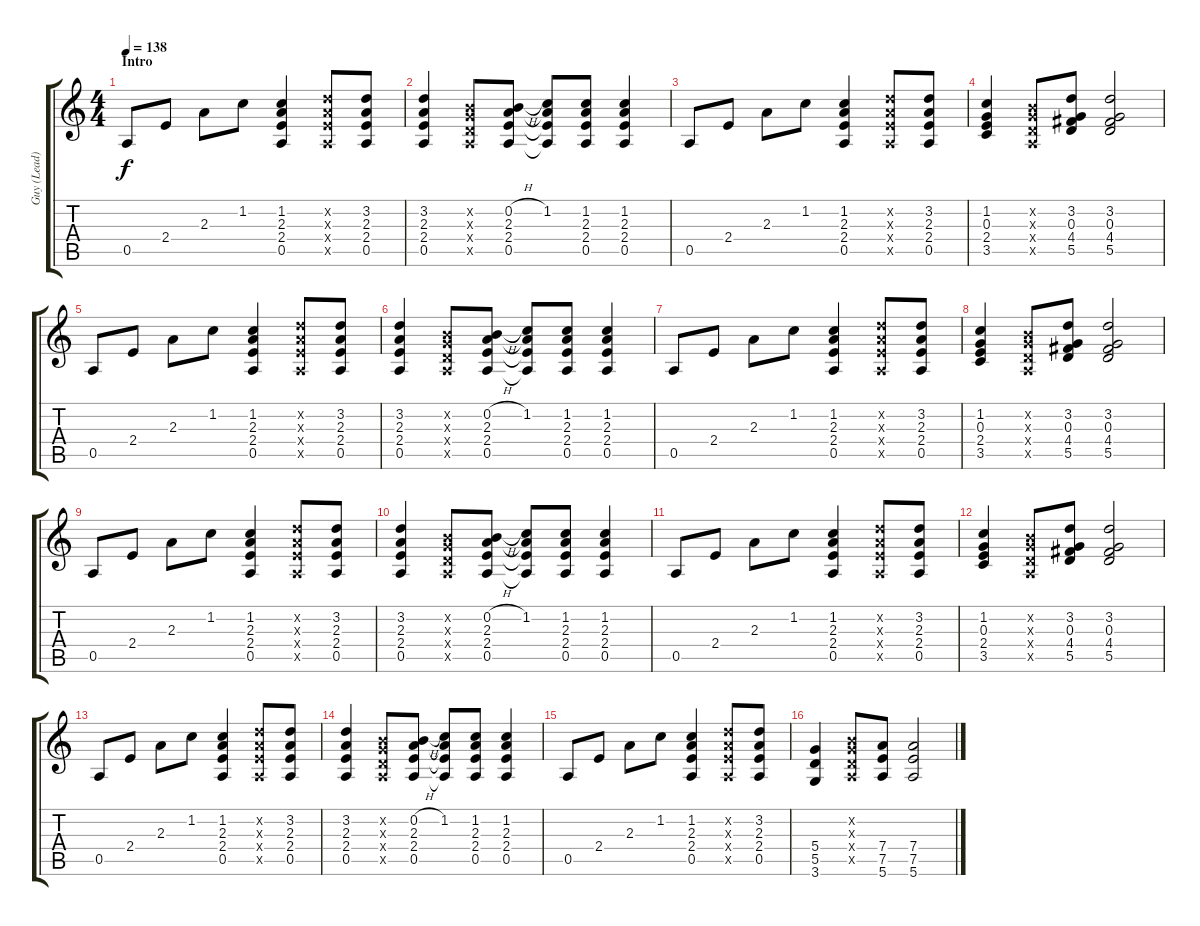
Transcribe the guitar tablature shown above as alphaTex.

\track ("Guy (Lead)" "Guy (Lead)") {instrument distortionguitar}
\staff {score tabs}
\tuning (E4 B3 G3 D3 A2 E2) {hide}
\ts (4 4)
\section ("" "Intro")
\tempo 138
\clef g2
\ks c
0.5.8{dy f instrument distortionguitar} 2.4.8 2.3.8 1.2.8 (1.2 2.3 2.4 0.5).4 (3.2{x} 2.3{x} 2.4{x} 0.5{x}).8 (3.2 2.3 2.4 0.5).8 |
(3.2 2.3 2.4 0.5).4 (0.2{x} 0.3{x} 0.4{x} 0.5{x}).8 (0.2{h} 2.3 2.4 0.5).8 (1.2 2.3{t} 2.4{t} 0.5{t}).8 (1.2 2.3 2.4 0.5).8 (1.2 2.3 2.4 0.5).4 |
0.5.8 2.4.8 2.3.8 1.2.8 (1.2 2.3 2.4 0.5).4 (3.2{x} 2.3{x} 2.4{x} 0.5{x}).8 (3.2 2.3 2.4 0.5).8 |
(1.2 0.3 2.4 3.5).4 (0.2{x} 0.3{x} 0.4{x} 0.5{x}).8 (3.2 0.3 4.4 5.5).8 (3.2 0.3 4.4 5.5).2 |
0.5.8 2.4.8 2.3.8 1.2.8 (1.2 2.3 2.4 0.5).4 (3.2{x} 2.3{x} 2.4{x} 0.5{x}).8 (3.2 2.3 2.4 0.5).8 |
(3.2 2.3 2.4 0.5).4 (0.2{x} 0.3{x} 0.4{x} 0.5{x}).8 (0.2{h} 2.3 2.4 0.5).8 (1.2 2.3{t} 2.4{t} 0.5{t}).8 (1.2 2.3 2.4 0.5).8 (1.2 2.3 2.4 0.5).4 |
0.5.8 2.4.8 2.3.8 1.2.8 (1.2 2.3 2.4 0.5).4 (3.2{x} 2.3{x} 2.4{x} 0.5{x}).8 (3.2 2.3 2.4 0.5).8 |
(1.2 0.3 2.4 3.5).4 (0.2{x} 0.3{x} 0.4{x} 0.5{x}).8 (3.2 0.3 4.4 5.5).8 (3.2 0.3 4.4 5.5).2 |
0.5.8 2.4.8 2.3.8 1.2.8 (1.2 2.3 2.4 0.5).4 (3.2{x} 2.3{x} 2.4{x} 0.5{x}).8 (3.2 2.3 2.4 0.5).8 |
(3.2 2.3 2.4 0.5).4 (0.2{x} 0.3{x} 0.4{x} 0.5{x}).8 (0.2{h} 2.3 2.4 0.5).8 (1.2 2.3{t} 2.4{t} 0.5{t}).8 (1.2 2.3 2.4 0.5).8 (1.2 2.3 2.4 0.5).4 |
0.5.8 2.4.8 2.3.8 1.2.8 (1.2 2.3 2.4 0.5).4 (3.2{x} 2.3{x} 2.4{x} 0.5{x}).8 (3.2 2.3 2.4 0.5).8 |
(1.2 0.3 2.4 3.5).4 (0.2{x} 0.3{x} 0.4{x} 0.5{x}).8 (3.2 0.3 4.4 5.5).8 (3.2 0.3 4.4 5.5).2 |
0.5.8 2.4.8 2.3.8 1.2.8 (1.2 2.3 2.4 0.5).4 (3.2{x} 2.3{x} 2.4{x} 0.5{x}).8 (3.2 2.3 2.4 0.5).8 |
(3.2 2.3 2.4 0.5).4 (0.2{x} 0.3{x} 0.4{x} 0.5{x}).8 (0.2{h} 2.3 2.4 0.5).8 (1.2 2.3{t} 2.4{t} 0.5{t}).8 (1.2 2.3 2.4 0.5).8 (1.2 2.3 2.4 0.5).4 |
0.5.8 2.4.8 2.3.8 1.2.8 (1.2 2.3 2.4 0.5).4 (3.2{x} 2.3{x} 2.4{x} 0.5{x}).8 (3.2 2.3 2.4 0.5).8 |
(5.4 5.5 3.6).4 (0.2{x} 0.3{x} 0.4{x} 0.5{x}).8 (7.4 7.5 5.6).8 (7.4 7.5 5.6).2
